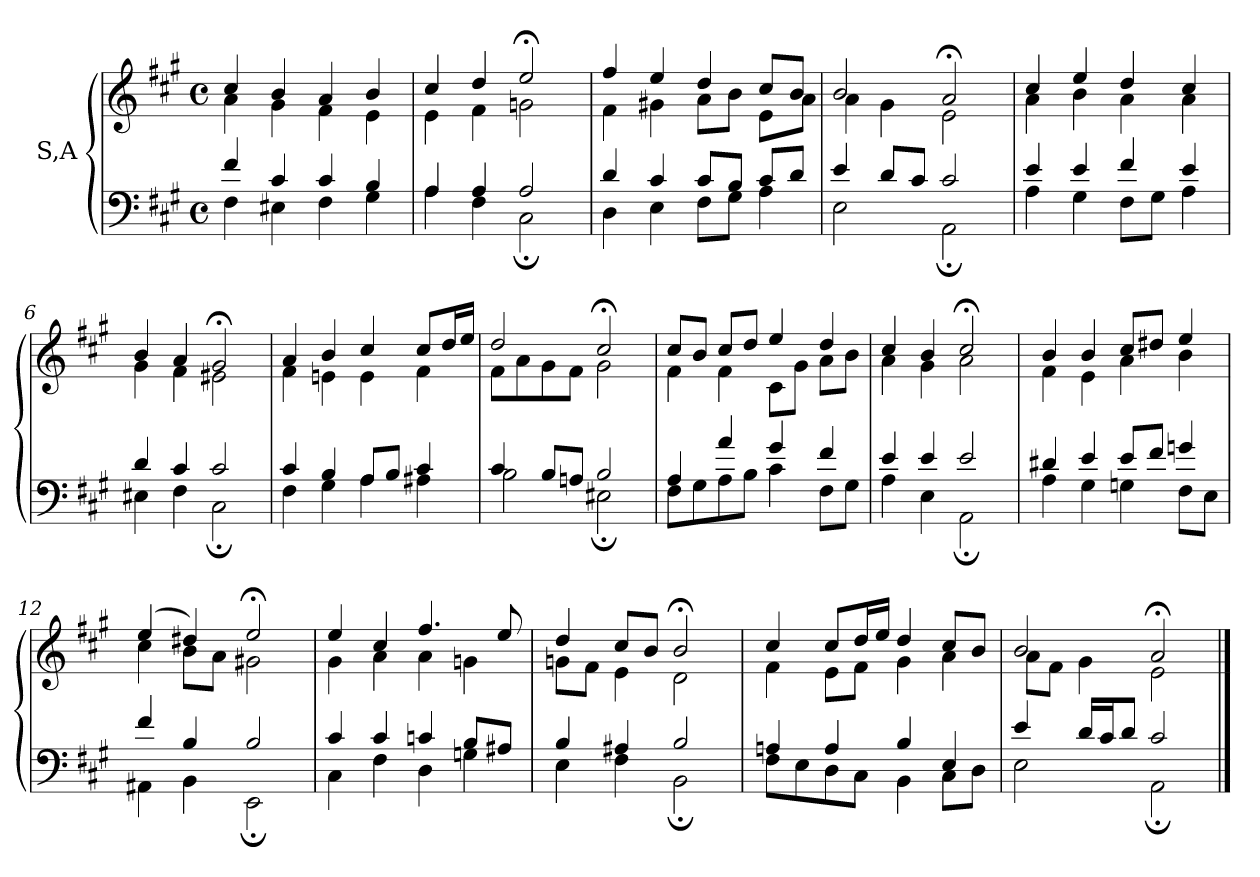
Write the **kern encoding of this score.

**kern	**kern
*part1	*part1
*staff2	*staff1
*I"S,A	*
!!LO:LB:g=z
*clefF4	*clefG2
*k[f#c#g#]	*k[f#c#g#]
*M4/4	*M4/4
*met(c)	*met(c)
=1	=1
*^	*^
4f#	4F#	4cc#	4a
4c#	4E#X	4b	4g#
4c#	4F#	4a	4f#
4B	4G#	4b	4e
=2	=2	=2	=2
4A	4A	4cc#	4e
4A	4F#	4dd	4f#
2A	2C#;	2ee;<	2gn
=3	=3	=3	=3
4d	4D	4ff#	4f#
4c#	4E	4ee	4g#X
8c#L	8F#L	4dd	8aL
8BJ	8G#J	.	8bJ
8c#L	4A	8cc#L	8eL
8dJ	.	8bJ	8aJ
=4	=4	=4	=4
4e	2E	2b	4a
8dL	.	.	4g#
8c#J	.	.	.
2c#	2AA;	2a;<	2e
=5	=5	=5	=5
4e	4A	4cc#	4a
4e	4G#	4ee	4b
4f#	8F#L	4dd	4a
.	8G#J	.	.
4e	4A	4cc#	4a
=6	=6	=6	=6
4d	4E#X	4b	4g#
4c#	4F#	4a	4f#
2c#	2C#;	2g#;<	2e#X
!!LO:LB:g=z	!!
=7	=7	=7	=7
4c#	4F#	4a	4f#
4B	4G#	4b	4en
8AL	4A	4cc#	4e
8BJ	.	.	.
4c#	4A#X	8cc#L	4f#
.	.	16ddL	.
.	.	16eeJJ	.
=8	=8	=8	=8
4c#	2B	2dd	8f#L
.	.	.	8a
8BL	.	.	8g#
8AnJ	.	.	8f#J
2B	2E#X;	2cc#;<	2g#
=9	=9	=9	=9
4A	8F#L	8cc#L	4f#
.	8G#	8bJ	.
4a	8A	8cc#L	4f#
.	8BJ	8ddJ	.
4g#	4c#	4ee	8c#L
.	.	.	8g#J
4f#	8F#L	4dd	8aL
.	8G#J	.	8bJ
=10	=10	=10	=10
4e	4A	4cc#	4a
4e	4E	4b	4g#
2e	2AA;	2cc#;<	2a
=11	=11	=11	=11
4d#X	4A	4b	4f#
4e	4G#	4b	4e
8eL	4Gn	8cc#L	4a
8f#J	.	8dd#XJ	.
4gn	8F#L	4ee	4b
.	8EJ	.	.
!!LO:PB:g=z	!!
=12	=12	=12	=12
4f#	4AA#X	(>4ee	4cc#
4B	4BB	4dd#X)	8bL
.	.	.	8aJ
2B	2EE;	2ee;<	2g#X
=13	=13	=13	=13
4c#	4C#	4ee	4g#
4c#	4F#	4cc#	4a
4cn	4D	4.ff#	4a
8BL	4Gn	.	4gn
8A#XJ	.	8ee	.
=14	=14	=14	=14
4B	4E	4dd	8gnL
.	.	.	8f#J
4A#X	4F#	8cc#L	4e
.	.	8bJ	.
2B	2BB;	2b;<	2d
=15	=15	=15	=15
4An	8F#L	4cc#	4f#
.	8E	.	.
4A	8D	8cc#L	8eL
.	8C#J	16ddL	8f#J
.	.	16eeJJ	.
4B	4BB	4dd	4g#
4E	8C#L	8cc#L	4a
.	8DJ	8bJ	.
=16	=16	=16	=16
4e	2E	2b	8aL
.	.	.	8f#J
16dLL	.	.	4g#
16c#J	.	.	.
8dJ	.	.	.
2c#	2AA;	2a;<	2e
*v	*v	*	*
*	*v	*v
==	==
*-	*-
